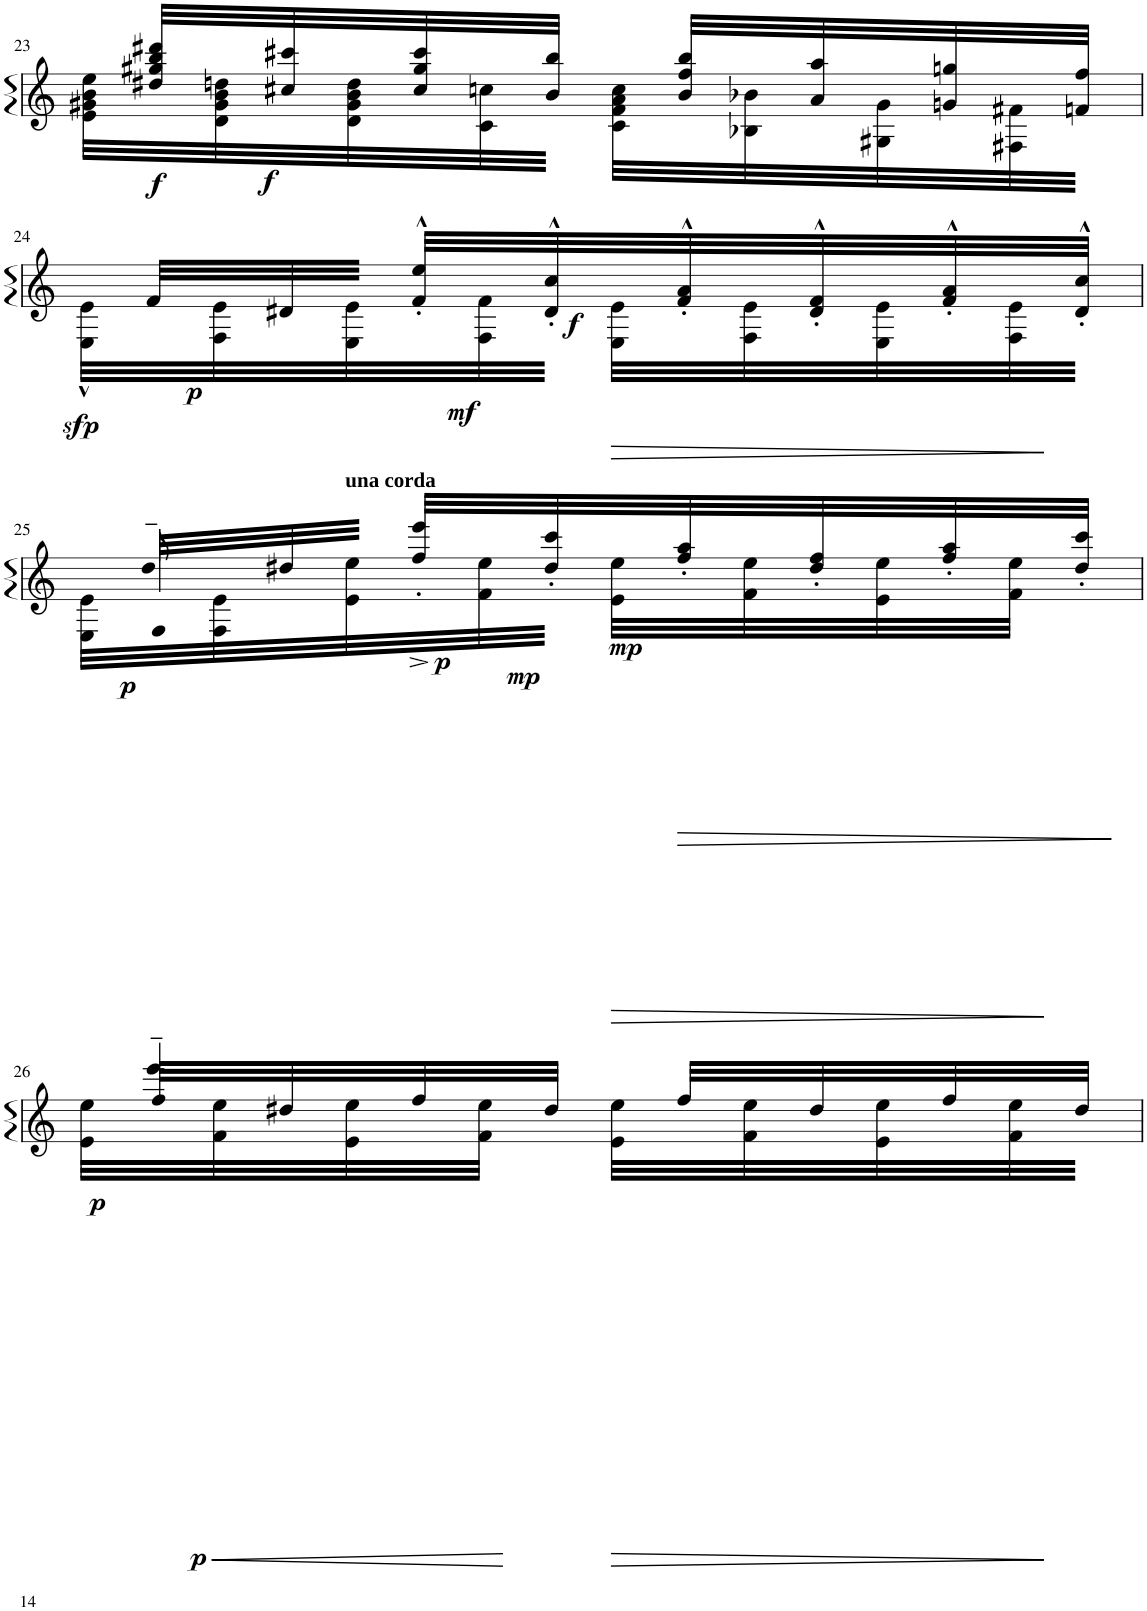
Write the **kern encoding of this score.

**kern	**dynam
*part1	*part1
*staff1	*staff1
*I"Piano	*
*I'Pno	*
!!LO:PB:g=z
*clefG2	*
*k[]	*
*M2/4	*
=23	=23
*^	*
!	!	!LO:DY:b
32ryy	32e\ 32g#X\ 32b\ 32ee\LLL	f
!	!	!LO:DY:b
32dd#X/ 32gg#X/ 32bb/ 32ddd#X/LLL	32ryy	f
32ryy	32d\ 32g#\ 32b\ 32ddn\	.
32cc#X/ 32ccc#X/	32ryy	.
32ryy	32d\ 32g#\ 32b\ 32dd\	.
32cc#/ 32gg#/ 32ccc#/	32ryy	.
32ryy	32c\ 32ccn\	.
32b/ 32bb/JJJ	32ryy	.
32ryy	32c\ 32f\ 32a\ 32cc\LLL	.
32b/ 32ff/ 32bb/LLL	32ryy	.
32ryy	32B-X\ 32b-X\	.
32a/ 32aa/	32ryy	.
32ryy	32G#X\ 32g#\	.
32gn/ 32ggn/	32ryy	.
32ryy	32F#X\ 32f#X\	.
32fn/ 32ff/JJJ	32ryy	.
!!LO:LB:g=z	!!
=24	=24	=24
!	!	!LO:DY:b
32ryy	32E\^^ 32e\^^LLL	sfp
!	!	!LO:DY:b
32f/LLL	32ryy	p
32ryy	32F\ 32e\	.
32d#X/	32ryy	.
!	!	!LO:DY:b
32ryy	32E\ 32e\	mf
!	!	!LO:DY:b
32f/'^^ 32ee/'^^LLL	32ryy	f
32ryy	32F\ 32f\	.
32d#/'^^ 32cc/'^^	32ryy	.
!	!	!LO:HP:b
32ryy	32E\ 32e\LLL	>
32f/'^^ 32a/'^^	32ryy	.
32ryy	32F\ 32e\	.
32d#/'^^ 32f/'^^	32ryy	.
32ryy	32E\ 32e\	.
32f/'^^ 32a/'^^	32ryy	.
32ryy	32F\ 32e\	.
32d#/'^^ 32cc/'^^JJJ	32ryy	]
!!LO:LB:g=z	!!
=25	=25	=25
*	*^	*
!	!	!	!LO:DY:b
32ryy	32E\ 32e\LLL	32ryy	p
32f/LLL	32ryy	8ee~/	.
32ryy	32F\ 32e\	.	.
!	!	!	!LO:DY:b
32dd#X/	32ryy	.	p
!LO:TX:a:B:t=una corda	!	!	!
!	!	!	!LO:DY:b
32ryy	32e\ 32ee\	.	mp
!	!	!	!LO:DY:b
32ff/'^ 32eee/'^LLL	32ryy	16.ryy	mp
32ryy	32f\ 32ee\	.	.
32dd#/' 32ccc/'	32ryy	.	.
!	!	!	!LO:HP:b
32ryy	32e\ 32ee\LLL	4ryy	>
!	!	!	!LO:HP:b
32ff/' 32aa/'	32ryy	.	>
32ryy	32f\ 32ee\	.	.
32dd#/' 32ff/'	32ryy	.	.
32ryy	32e\ 32ee\	.	.
32ff/' 32aa/'	32ryy	.	.
32ryy	32f\ 32ee\JJJ	.	.
32dd#/' 32ccc/'JJJ	32ryy	.	]
*v	*v	*v	*
.	]
!!LO:LB:g=z
=26	=26
*^	*
*	*^	*
!	!	!	!LO:DY:b
32ryy	32e\ 32ee\LLL	32ryy	p
!	!	!	!LO:HP:b
!	!	!	!LO:DY:n=1:b
32ff/LLL	32ryy	4eee~/	< p
32ryy	32f\ 32ee\	.	.
32dd#X/	32ryy	.	.
32ryy	32e\ 32ee\	.	.
32ff/	32ryy	.	.
32ryy	32f\ 32ee\JJJ	.	.
32dd#/JJJ	32ryy	.	[
!	!	!	!LO:HP:b
32ryy	32e\ 32ee\LLL	.	>
32ff/LLL	32ryy	8..ryy	.
32ryy	32f\ 32ee\	.	.
32dd#/	32ryy	.	.
32ryy	32e\ 32ee\	.	.
32ff/	32ryy	.	.
32ryy	32f\ 32ee\	.	.
32dd#/JJJ	32ryy	.	]
*v	*v	*v	*
=	=
*-	*-
